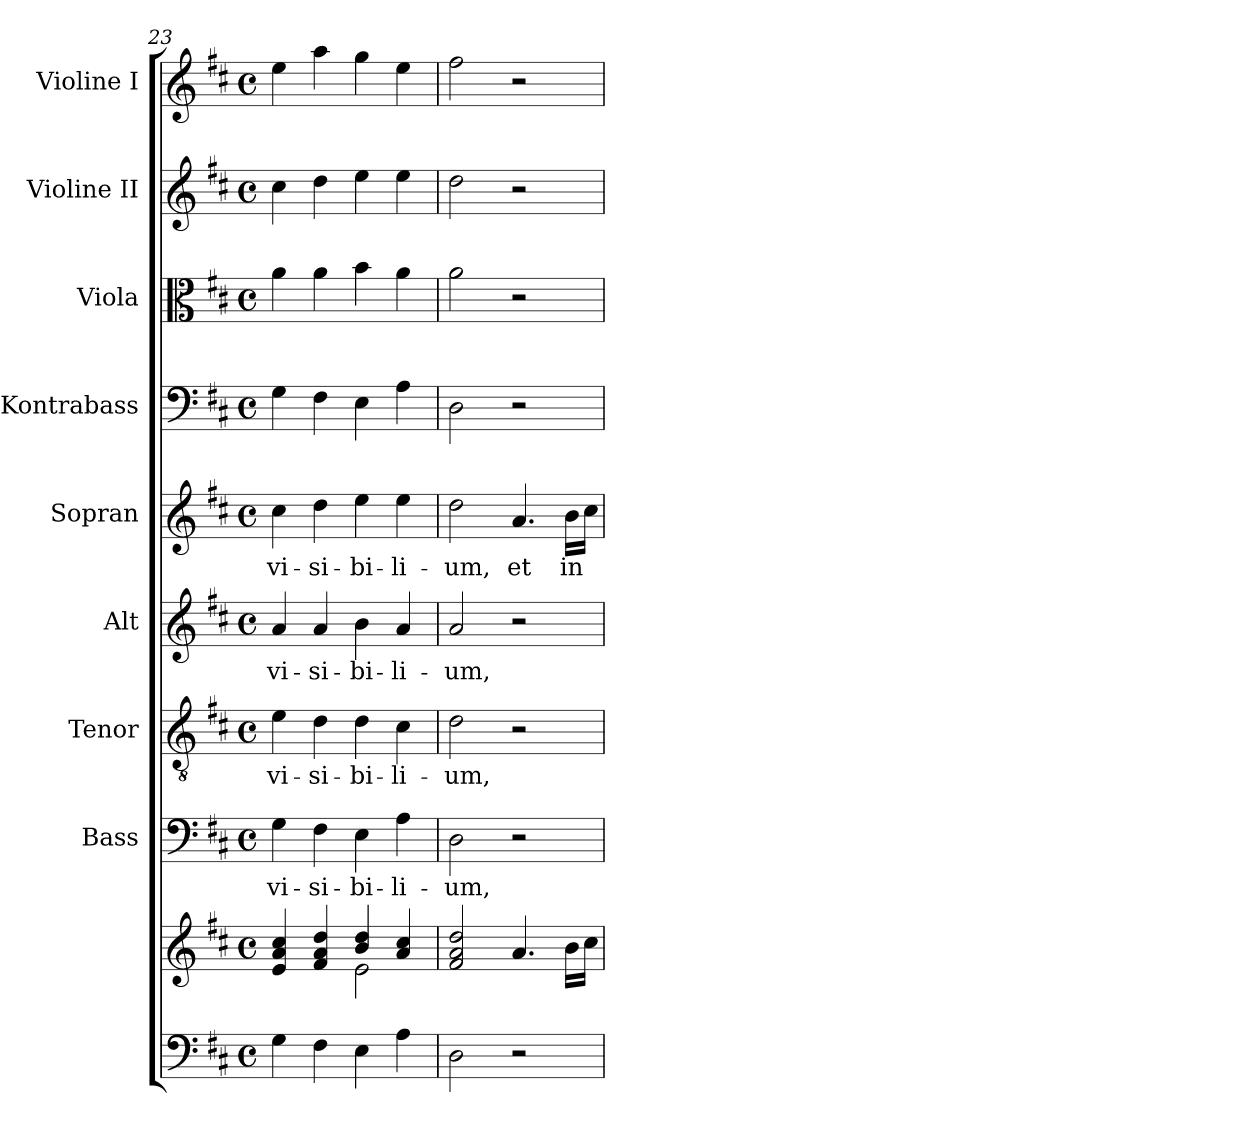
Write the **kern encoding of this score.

**kern	**kern	**kern	**text	**kern	**text	**kern	**text	**kern	**text	**kern	**kern	**kern	**kern
*part9	*part9	*part8	*part8	*part7	*part7	*part6	*part6	*part5	*part5	*part4	*part3	*part2	*part1
*staff10	*staff9	*staff8	*staff8	*staff7	*staff7	*staff6	*staff6	*staff5	*staff5	*staff4	*staff3	*staff2	*staff1
*	*	*I"Bass	*	*I"Tenor	*	*I"Alt	*	*I"Sopran	*	*I"Kontrabass	*I"Viola	*I"Violine II	*I"Violine I
*	*	*I'B.	*	*I'T.	*	*I'A.	*	*I'S.	*	*I'Kb.	*I'Vla.	*I'Vl. II	*I'Vl. I
*clefF4	*clefG2	*clefF4	*	*clefGv2	*	*clefG2	*	*clefG2	*	*clefF4	*clefC3	*clefG2	*clefG2
*	*	*	*	*	*	*	*	*	*	*ITrd7c12	*	*	*
*k[f#c#]	*k[f#c#]	*k[f#c#]	*	*k[f#c#]	*	*k[f#c#]	*	*k[f#c#]	*	*k[f#c#]	*k[f#c#]	*k[f#c#]	*k[f#c#]
*D:	*D:	*D:	*	*D:	*	*D:	*	*D:	*	*D:	*D:	*D:	*D:
*M4/4	*M4/4	*M4/4	*	*M4/4	*	*M4/4	*	*M4/4	*	*M4/4	*M4/4	*M4/4	*M4/4
*met(c)	*met(c)	*met(c)	*	*met(c)	*	*met(c)	*	*met(c)	*	*met(c)	*met(c)	*met(c)	*met(c)
=23	=23	=23	=23	=23	=23	=23	=23	=23	=23	=23	=23	=23	=23
*	*^	*	*	*	*	*	*	*	*	*	*	*	*
!	!	!	!	!LO:LY:b	!	!LO:LY:b	!	!LO:LY:b	!	!LO:LY:b	!	!	!	!
4G\	4e/ 4a/ 4cc#/	2ryy	4G\	-vi-	4e\	-vi-	4a/	-vi-	4cc#\	-vi-	4GG\	4a\	4cc#\	4ee\
!	!	!	!	!LO:LY:b	!	!LO:LY:b	!	!LO:LY:b	!	!LO:LY:b	!	!	!	!
4F#\	4f#/ 4a/ 4dd/	.	4F#\	-si-	4d\	-si-	4a/	-si-	4dd\	-si-	4FF#\	4a\	4dd\	4aa\
!	!	!	!	!LO:LY:b	!	!LO:LY:b	!	!LO:LY:b	!	!LO:LY:b	!	!	!	!
4E\	4b/ 4dd/	2e\	4E\	-bi-	4d\	-bi-	4b\	-bi-	4ee\	-bi-	4EE\	4b\	4ee\	4gg\
!	!	!	!	!LO:LY:b	!	!LO:LY:b	!	!LO:LY:b	!	!LO:LY:b	!	!	!	!
4A\	4a/ 4cc#/	.	4A\	-li-	4c#\	-li-	4a/	-li-	4ee\	-li-	4AA\	4a\	4ee\	4ee\
*	*v	*v	*	*	*	*	*	*	*	*	*	*	*	*
=24	=24	=24	=24	=24	=24	=24	=24	=24	=24	=24	=24	=24	=24
!	!	!	!LO:LY:b	!	!LO:LY:b	!	!LO:LY:b	!	!LO:LY:b	!	!	!	!
2D\	2f#/ 2a/ 2dd/	2D\	-um,	2d\	-um,	2a/	-um,	2dd\	-um,	2DD\	2a\	2dd\	2ff#\
!	!	!	!	!	!	!	!	!	!LO:LY:b	!	!	!	!
2r	4.a/	2r	.	2r	.	2r	.	4.a/	et	2r	2r	2r	2r
!	!	!	!	!	!	!	!	!	!LO:LY:b	!	!	!	!
.	16b\LL	.	.	.	.	.	.	16b\LL	in	.	.	.	.
.	16cc#\JJ	.	.	.	.	.	.	16cc#\JJ	.	.	.	.	.
=	=	=	=	=	=	=	=	=	=	=	=	=	=
*-	*-	*-	*-	*-	*-	*-	*-	*-	*-	*-	*-	*-	*-
